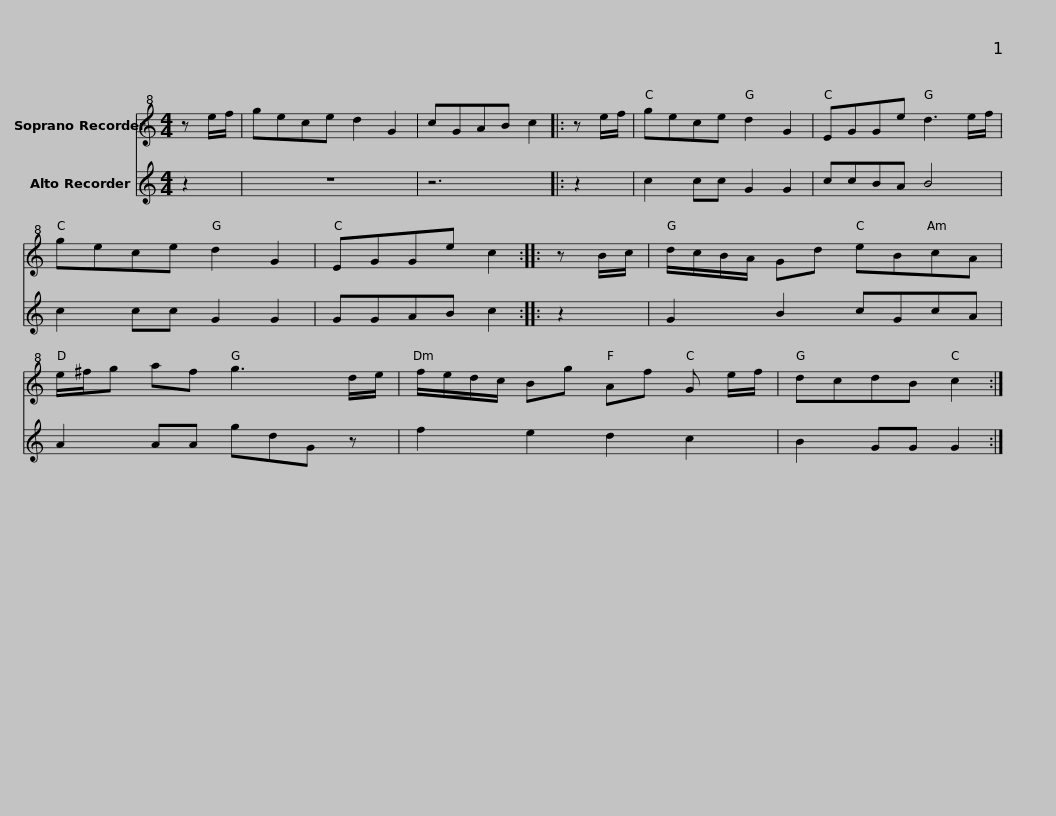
X:1
%%score 1 2
L:1/8
M:4/4
I:linebreak $
K:C
V:1 treble+8
V:2 treble
V:1
 z e/f/ | gece d2 G2 | cGAB c2 |:$ z e/f/ | gece d2 G2 | %5
 EGGe d3 e/f/ | gece d2 G2 | EGGe c2 ::$ z B/c/ | d/c/B/A/ Gd eBcA | %10
 e/^f/g af g3 d/e/ | f/e/d/c/ Bg Af G e/f/ | dcdB c2 :| %13
V:2
 z2 | z8 | z6 |:$ z2 | c2 cc G2 G2 | %5
 ccBA B4 | c2 cc G2 G2 | GGAB c2 ::$ z2 | G2 B2 cGcA | %10
 A2 AA gdG z | f2 e2 d2 c2 | B2 GG G2 :| %13
